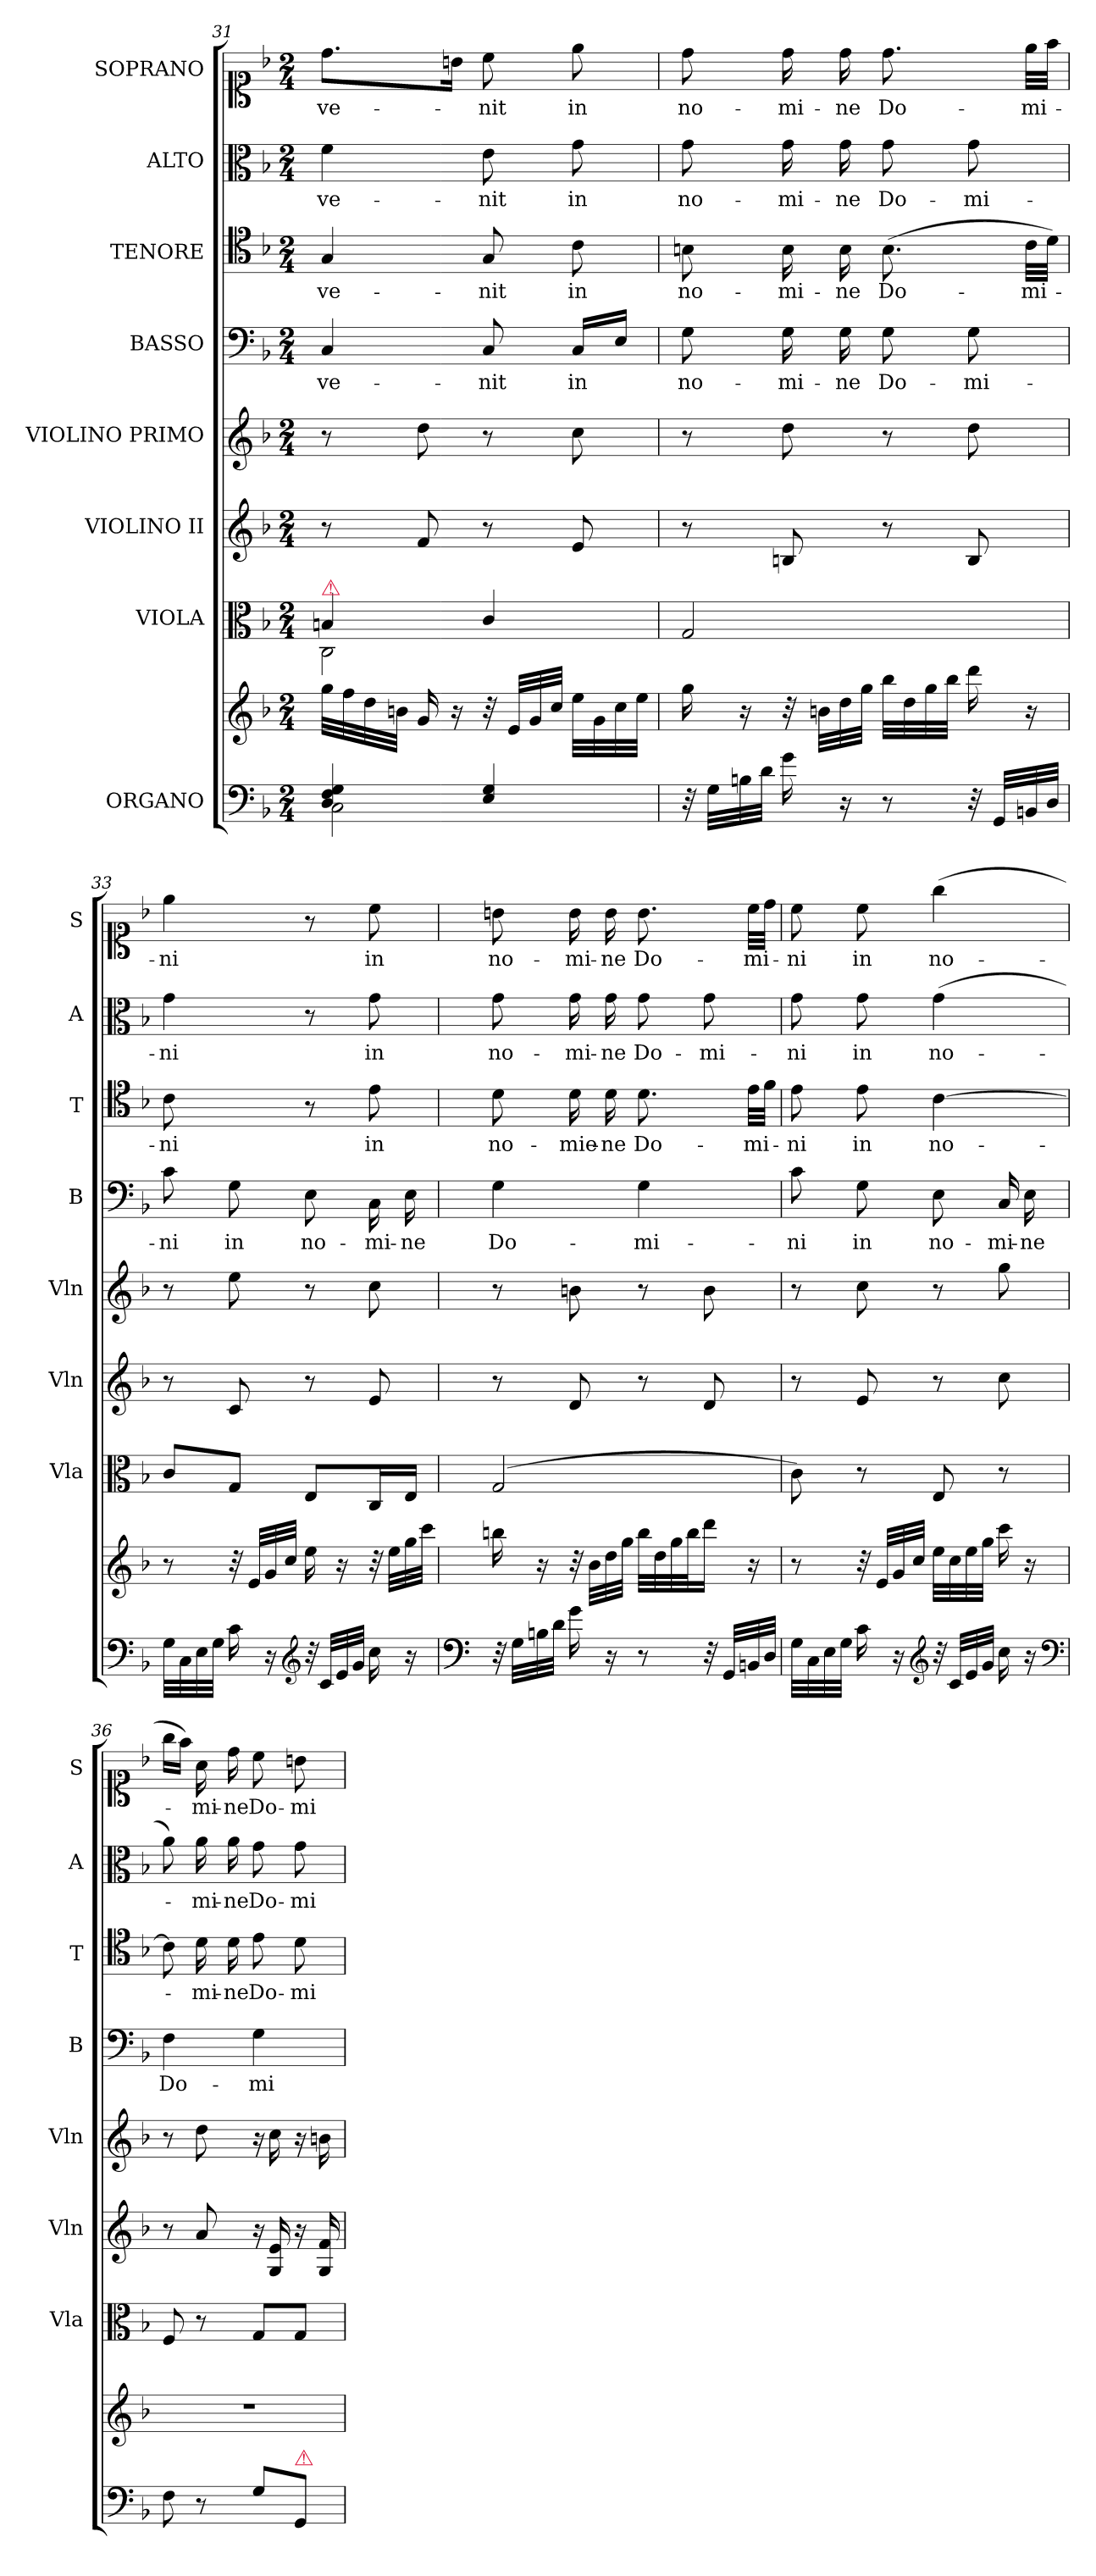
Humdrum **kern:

**kern	**kern	**kern	**kern	**kern	**kern	**text	**kern	**text	**kern	**text	**kern	**text
*part8	*part8	*part7	*part6	*part5	*part4	*part4	*part3	*part3	*part2	*part2	*part1	*part1
*staff9	*staff8	*staff7	*staff6	*staff5	*staff4	*staff4	*staff3	*staff3	*staff2	*staff2	*staff1	*staff1
*I"ORGANO	*	*I"VIOLA	*I"VIOLINO II	*I"VIOLINO PRIMO	*I"BASSO	*	*I"TENORE	*	*I"ALTO	*	*I"SOPRANO	*
*	*	*I'Vla	*I'Vln	*I'Vln	*I'B	*	*I'T	*	*I'A	*	*I'S	*
*clefF4	*clefG2	*clefC3	*clefG2	*clefG2	*clefF4	*	*clefC4	*	*clefC3	*	*clefC1	*
*k[b-]	*k[b-]	*k[b-]	*k[b-]	*k[b-]	*k[b-]	*	*k[b-]	*	*k[b-]	*	*k[b-]	*
*F:	*F:	*	*F:	*F:	*F:	*	*	*	*F:	*	*F:	*
*M2/4	*M2/4	*M2/4	*M2/4	*M2/4	*M2/4	*	*M2/4	*	*M2/4	*	*M2/4	*
=31	=31	=31	=31	=31	=31	=31	=31	=31	=31	=31	=31	=31
*^	*	*^	*	*	*	*	*	*	*	*	*	*
!	!	!	!LO:TX:a:color=crimson:t=⚠	!	!	!	!	!	!	!	!	!	!	!
4D/ 4F/ 4G/	2C\	32gg\LLL	4Bn/	2C\	8r	8r	4C/	ve-	4G/	ve-	4f\	ve-	8.dd\L	ve-
.	.	32ff\	.	.	.	.	.	.	.	.	.	.	.	.
.	.	32dd\	.	.	.	.	.	.	.	.	.	.	.	.
.	.	32bn\JJJ	.	.	.	.	.	.	.	.	.	.	.	.
.	.	16g/	.	.	8f/	8dd\	.	.	.	.	.	.	.	.
.	.	16r	.	.	.	.	.	.	.	.	.	.	16bn\Jk	.
4E/ 4G/	.	32r	4c/	.	8r	8r	8C/	-nit	8G/	-nit	8e\	-nit	8cc\	-nit
.	.	32e/LLL	.	.	.	.	.	.	.	.	.	.	.	.
.	.	32g/	.	.	.	.	.	.	.	.	.	.	.	.
.	.	32cc\JJJ	.	.	.	.	.	.	.	.	.	.	.	.
.	.	32ee\LLL	.	.	8e/	8cc\	16C/LL	in	8c\	in	8g\	in	8ee\	in
.	.	32g/	.	.	.	.	.	.	.	.	.	.	.	.
.	.	32cc\	.	.	.	.	16E\JJ	.	.	.	.	.	.	.
.	.	32ee\JJJ	.	.	.	.	.	.	.	.	.	.	.	.
*v	*v	*	*v	*v	*	*	*	*	*	*	*	*	*	*
=32	=32	=32	=32	=32	=32	=32	=32	=32	=32	=32	=32	=32
32r	16gg\	2G/	8r	8r	8G\	no-	8Bn\	no-	8g\	no-	8dd\	no-
32G\LLL	.	.	.	.	.	.	.	.	.	.	.	.
32Bn\	16r	.	.	.	.	.	.	.	.	.	.	.
32d\JJJ	.	.	.	.	.	.	.	.	.	.	.	.
16g\	32r	.	8Bn/	8dd\	16G\	-mi-	16B\	-mi-	16g\	-mi-	16dd\	-mi-
.	32bn\LLL	.	.	.	.	.	.	.	.	.	.	.
16r	32dd\	.	.	.	16G\	-ne	16B\	-ne	16g\	-ne	16dd\	-ne
.	32gg\JJJ	.	.	.	.	.	.	.	.	.	.	.
8r	32bb-\LLL	.	8r	8r	8G\	Do-	(>8.B\	Do-	8g\	Do-	8.dd\	Do-
.	32dd\	.	.	.	.	.	.	.	.	.	.	.
.	32gg\	.	.	.	.	.	.	.	.	.	.	.
.	32bb-\JJJ	.	.	.	.	.	.	.	.	.	.	.
32r	16ddd\	.	8B/	8dd\	8G\	-mi-	.	.	8g\	-mi-	.	.
32GG/LLL	.	.	.	.	.	.	.	.	.	.	.	.
32BBn/	16r	.	.	.	.	.	32c\LLL	-mi-	.	.	32ee\LLL	-mi-
32D\JJJ	.	.	.	.	.	.	32d\JJJ)	.	.	.	32ff\JJJ	.
=33	=33	=33	=33	=33	=33	=33	=33	=33	=33	=33	=33	=33
32G\LLL	8r	8c\L	8r	8r	8c\	-ni	8c\	-ni	4g\	-ni	4ee\	-ni
32C/	.	.	.	.	.	.	.	.	.	.	.	.
32E\	.	.	.	.	.	.	.	.	.	.	.	.
32G\JJJ	.	.	.	.	.	.	.	.	.	.	.	.
16c\	32r	8G/J	8c/	8ee\	8G\	in	8ryy	.	.	.	.	.
.	32e/LLL	.	.	.	.	.	.	.	.	.	.	.
16r	32g/	.	.	.	.	.	.	.	.	.	.	.
.	32cc\JJJ	.	.	.	.	.	.	.	.	.	.	.
*clefG2	*	*	*	*	*	*	*	*	*	*	*	*
32r	16ee\	8E/L	8r	8r	8E\	no-	8r	.	8r	.	8r	.
32c/LLL	.	.	.	.	.	.	.	.	.	.	.	.
32e/	16r	.	.	.	.	.	.	.	.	.	.	.
32g/JJJ	.	.	.	.	.	.	.	.	.	.	.	.
16cc\	32r	16C/L	8e/	8cc\	16C\	-mi-	8e\	in	8g\	in	8cc\	in
.	32ee\LLL	.	.	.	.	.	.	.	.	.	.	.
16r	32gg\	16E/JJ	.	.	16E\	-ne	.	.	.	.	.	.
.	32ccc\JJJ	.	.	.	.	.	.	.	.	.	.	.
=34	=34	=34	=34	=34	=34	=34	=34	=34	=34	=34	=34	=34
*clefF4	*	*	*	*	*	*	*	*	*	*	*	*
32r	16bbn\	(<2G/	8r	8r	4G\	Do-	8d\	no-	8g\	no-	8bn\	no-
32G\LLL	.	.	.	.	.	.	.	.	.	.	.	.
32Bn\	16r	.	.	.	.	.	.	.	.	.	.	.
32d\JJJ	.	.	.	.	.	.	.	.	.	.	.	.
16g\	32r	.	8d/	8bn\	.	.	16d\	-mie-	16g\	-mi-	16b\	-mi-
.	32b-\LLL	.	.	.	.	.	.	.	.	.	.	.
16r	32dd\	.	.	.	.	.	16d\	-ne	16g\	-ne	16b\	-ne
.	32gg\JJJ	.	.	.	.	.	.	.	.	.	.	.
8r	32bb\LLL	.	8r	8r	4G\	-mi-	8.d\	Do-	8g\	Do-	8.b\	Do-
.	32dd\	.	.	.	.	.	.	.	.	.	.	.
.	32gg\	.	.	.	.	.	.	.	.	.	.	.
.	32bb\J	.	.	.	.	.	.	.	.	.	.	.
32r	16ddd\JJ	.	8d/	8b\	.	.	.	.	8g\	-mi-	.	.
32GG/LLL	.	.	.	.	.	.	.	.	.	.	.	.
32BBn/	16r	.	.	.	.	.	32e\LLL	-mi-	.	.	32cc\LLL	-mi-
32D\JJJ	.	.	.	.	.	.	32f\JJJ	.	.	.	32dd\JJJ	.
=35	=35	=35	=35	=35	=35	=35	=35	=35	=35	=35	=35	=35
32G\LLL	8r	8c\)	8r	8r	8c\	-ni	8e\	-ni	8g\	-ni	8cc\	-ni
32C/	.	.	.	.	.	.	.	.	.	.	.	.
32E\	.	.	.	.	.	.	.	.	.	.	.	.
32G\JJJ	.	.	.	.	.	.	.	.	.	.	.	.
16c\	32r	8r	8e/	8cc\	8G\	in	8e\	in	8g\	in	8cc\	in
.	32e/LLL	.	.	.	.	.	.	.	.	.	.	.
16r	32g/	.	.	.	.	.	.	.	.	.	.	.
.	32cc\JJJ	.	.	.	.	.	.	.	.	.	.	.
*clefG2	*	*	*	*	*	*	*	*	*	*	*	*
32r	32ee\LLL	8E/	8r	8r	8E\	no-	[4c\	no-	(>4g\	no-	(>4gg\	no-
32c/LLL	32cc\	.	.	.	.	.	.	.	.	.	.	.
32e/	32ee\	.	.	.	.	.	.	.	.	.	.	.
32g/JJJ	32gg\JJJ	.	.	.	.	.	.	.	.	.	.	.
16cc\	16ccc\	8r	8cc\	8gg\	16C/	-mi-	.	.	.	.	.	.
16r	16r	.	.	.	16E\	-ne	.	.	.	.	.	.
*clefF4	*	*	*	*	*	*	*	*	*	*	*	*
=36	=36	=36	=36	=36	=36	=36	=36	=36	=36	=36	=36	=36
8F\	2r	8F/	8r	8r	4F\	Do-	8c\]	.	8a\)	.	16gg\LL	.
.	.	.	.	.	.	.	.	.	.	.	16ff\JJ)	.
8r	.	8r	8a/	8dd\	.	.	16d\	-mi-	16a\	-mi-	16a\	-mi-
.	.	.	.	.	.	.	16d\	-ne	16a\	-ne	16dd\	-ne
8G\L	.	8G/L	16r	16r	4G\	-mi-	8e\	Do-	8g\	Do-	8cc\	Do-
.	.	.	16G/ 16e/	16cc\	.	.	.	.	.	.	.	.
!LO:TX:a:color=crimson:t=⚠	!	!	!	!	!	!	!	!	!	!	!	!
8GG/J	.	8G/J	16r	16r	.	.	8d\	-mi-	8g\	-mi-	8bn\	-mi-
.	.	.	16G/ 16f/	16bn\	.	.	.	.	.	.	.	.
=	=	=	=	=	=	=	=	=	=	=	=	=
*-	*-	*-	*-	*-	*-	*-	*-	*-	*-	*-	*-	*-
